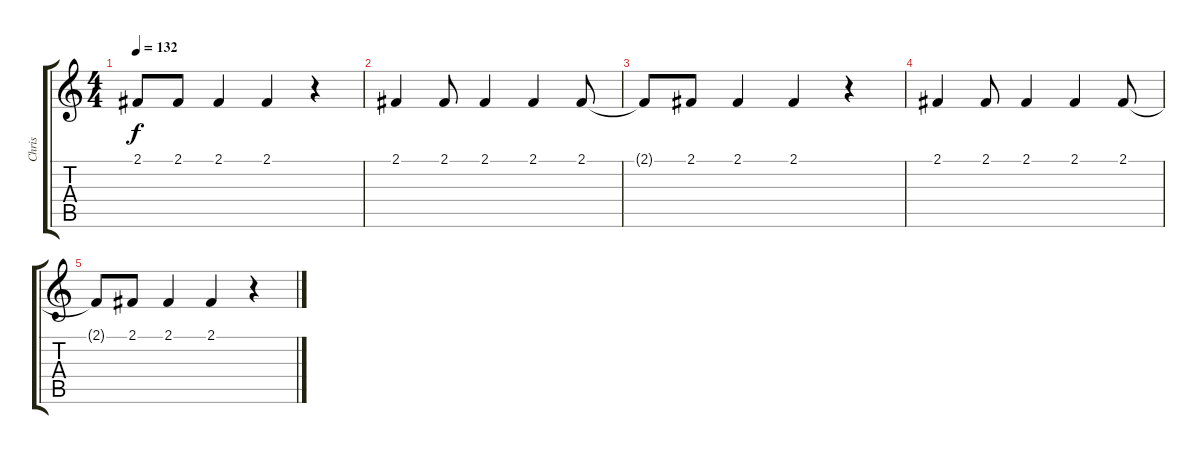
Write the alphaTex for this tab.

\track ("Chris" "Chris") {instrument lead6voice}
\staff {score tabs}
\tuning (E4 B3 G3 D3 A2 E2) {hide}
\ts (4 4)
\tempo 132
\clef g2
\ks c
2.1{t}.8{dy f} 2.1.8 2.1.4 2.1.4 r.4 |
2.1.4 2.1.8 2.1.4 2.1.4 2.1.8 |
2.1{t}.8 2.1.8 2.1.4 2.1.4 r.4 |
2.1.4 2.1.8 2.1.4 2.1.4 2.1.8 |
2.1{t}.8 2.1.8 2.1.4 2.1.4 r.4
